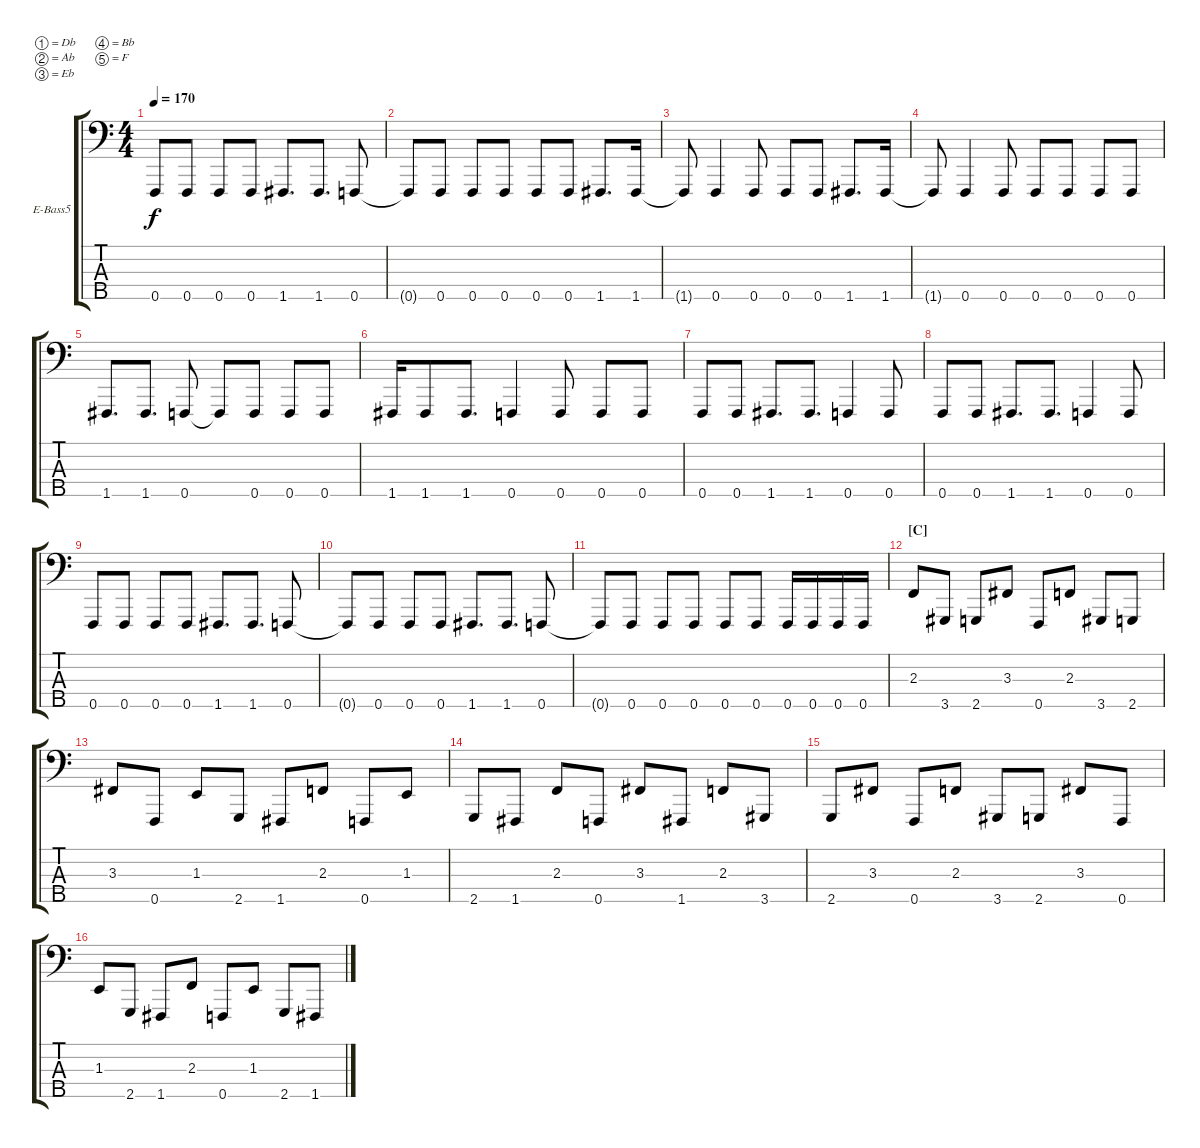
\defaultSystemsLayout 4
\bracketExtendMode groupsimilarinstruments
\firstSystemTrackNameOrientation horizontal
\otherSystemsTrackNameOrientation horizontal
\track ("Electric Bass" "E-Bass5") {instrument electricbassfinger}
\staff {score tabs}
\tuning (Db2 Ab1 Eb1 Bb0 F0)
\ts (4 4)
\tempo 170
\clef f4
\ks c
0.5{t}.8{dy f} 0.5.8 0.5.8 0.5.8 1.5.8{d} 1.5.8{d} 0.5.8 |
0.5{t}.8 0.5.8 0.5.8 0.5.8 0.5.8 0.5.8 1.5.8{d} 1.5.16 |
1.5{t}.8 0.5.4 0.5.8 0.5.8 0.5.8 1.5.8{d} 1.5.16 |
1.5{t}.8 0.5.4 0.5.8 0.5.8 0.5.8 0.5.8 0.5.8 |
1.5.8{d} 1.5.8{d} 0.5.8 0.5{t}.8 0.5.8 0.5.8 0.5.8 |
1.5.16 1.5.8 1.5.8{d} 0.5.4 0.5.8 0.5.8 0.5.8 |
0.5.8 0.5.8 1.5.8{d} 1.5.8{d} 0.5.4 0.5.8 |
0.5.8 0.5.8 1.5.8{d} 1.5.8{d} 0.5.4 0.5.8 |
0.5.8 0.5.8 0.5.8 0.5.8 1.5.8{d} 1.5.8{d} 0.5.8 |
0.5{t}.8 0.5.8 0.5.8 0.5.8 1.5.8{d} 1.5.8{d} 0.5.8 |
0.5{t}.8 0.5.8 0.5.8 0.5.8 0.5.8 0.5.8 0.5.16 0.5.16 0.5.16 0.5.16 |
\section ("C" "")
2.3.8 3.5.8 2.5.8 3.3.8 0.5.8 2.3.8 3.5.8 2.5.8 |
3.3.8 0.5.8 1.3.8 2.5.8 1.5.8 2.3.8 0.5.8 1.3.8 |
2.5.8 1.5.8 2.3.8 0.5.8 3.3.8 1.5.8 2.3.8 3.5.8 |
2.5.8 3.3.8 0.5.8 2.3.8 3.5.8 2.5.8 3.3.8 0.5.8 |
1.3.8 2.5.8 1.5.8 2.3.8 0.5.8 1.3.8 2.5.8 1.5.8
